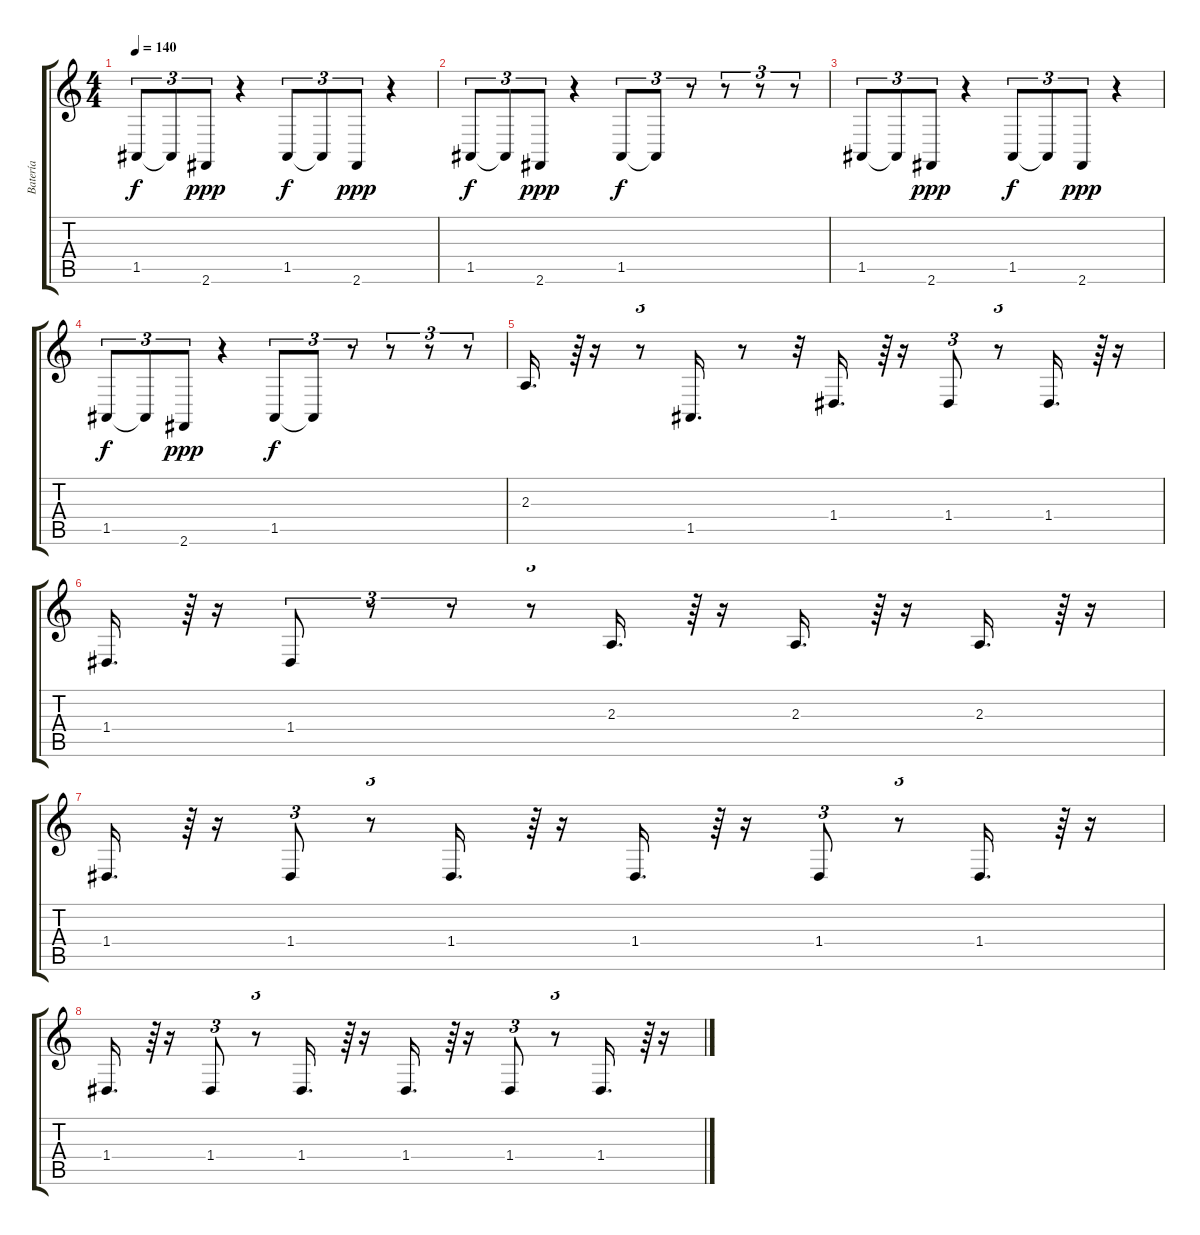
\track ("Batería" "Batería") {instrument melodictom}
\staff {score tabs}
\tuning (E4 B3 G3 D3 A2 E2) {hide}
\ts (4 4)
\tempo 140
\clef g2
\ks c
1.5.8{tu (3 2) dy f} 1.5{t}.8{tu (3 2)} 2.6.8{tu (3 2) dy ppp} r.4 1.5.8{tu (3 2) dy f} 1.5{t}.8{tu (3 2)} 2.6.8{tu (3 2) dy ppp} r.4 |
1.5.8{tu (3 2) dy f} 1.5{t}.8{tu (3 2)} 2.6.8{tu (3 2) dy ppp} r.4 1.5.8{tu (3 2) dy f} 1.5{t}.8{tu (3 2)} r.8{tu (3 2)} r.8{tu (3 2)} r.8{tu (3 2)} r.8{tu (3 2)} |
1.5.8{tu (3 2)} 1.5{t}.8{tu (3 2)} 2.6.8{tu (3 2) dy ppp} r.4 1.5.8{tu (3 2) dy f} 1.5{t}.8{tu (3 2)} 2.6.8{tu (3 2) dy ppp} r.4 |
1.5.8{tu (3 2) dy f} 1.5{t}.8{tu (3 2)} 2.6.8{tu (3 2) dy ppp} r.4 1.5.8{tu (3 2) dy f} 1.5{t}.8{tu (3 2)} r.8{tu (3 2)} r.8{tu (3 2)} r.8{tu (3 2)} r.8{tu (3 2)} |
2.3.16{d} r.64{tu (3 2)} r.16 r.8{tu (3 2)} 1.5.16{d} r.8 r.32 1.4.16{d} r.64{tu (3 2)} r.16 1.4.8{tu (3 2)} r.8{tu (3 2)} 1.4.16{d} r.64{tu (3 2)} r.16 |
1.4.16{d} r.64{tu (3 2)} r.16 1.4.8{tu (3 2)} r.8{tu (3 2)} r.8{tu (3 2)} r.8{tu (3 2)} 2.3.16{d} r.64{tu (3 2)} r.16 2.3.16{d} r.64{tu (3 2)} r.16 2.3.16{d} r.64{tu (3 2)} r.16 |
1.4.16{d} r.64{tu (3 2)} r.16 1.4.8{tu (3 2)} r.8{tu (3 2)} 1.4.16{d} r.64{tu (3 2)} r.16 1.4.16{d} r.64{tu (3 2)} r.16 1.4.8{tu (3 2)} r.8{tu (3 2)} 1.4.16{d} r.64{tu (3 2)} r.16 |
1.4.16{d} r.64{tu (3 2)} r.16 1.4.8{tu (3 2)} r.8{tu (3 2)} 1.4.16{d} r.64{tu (3 2)} r.16 1.4.16{d} r.64{tu (3 2)} r.16 1.4.8{tu (3 2)} r.8{tu (3 2)} 1.4.16{d} r.64{tu (3 2)} r.16
